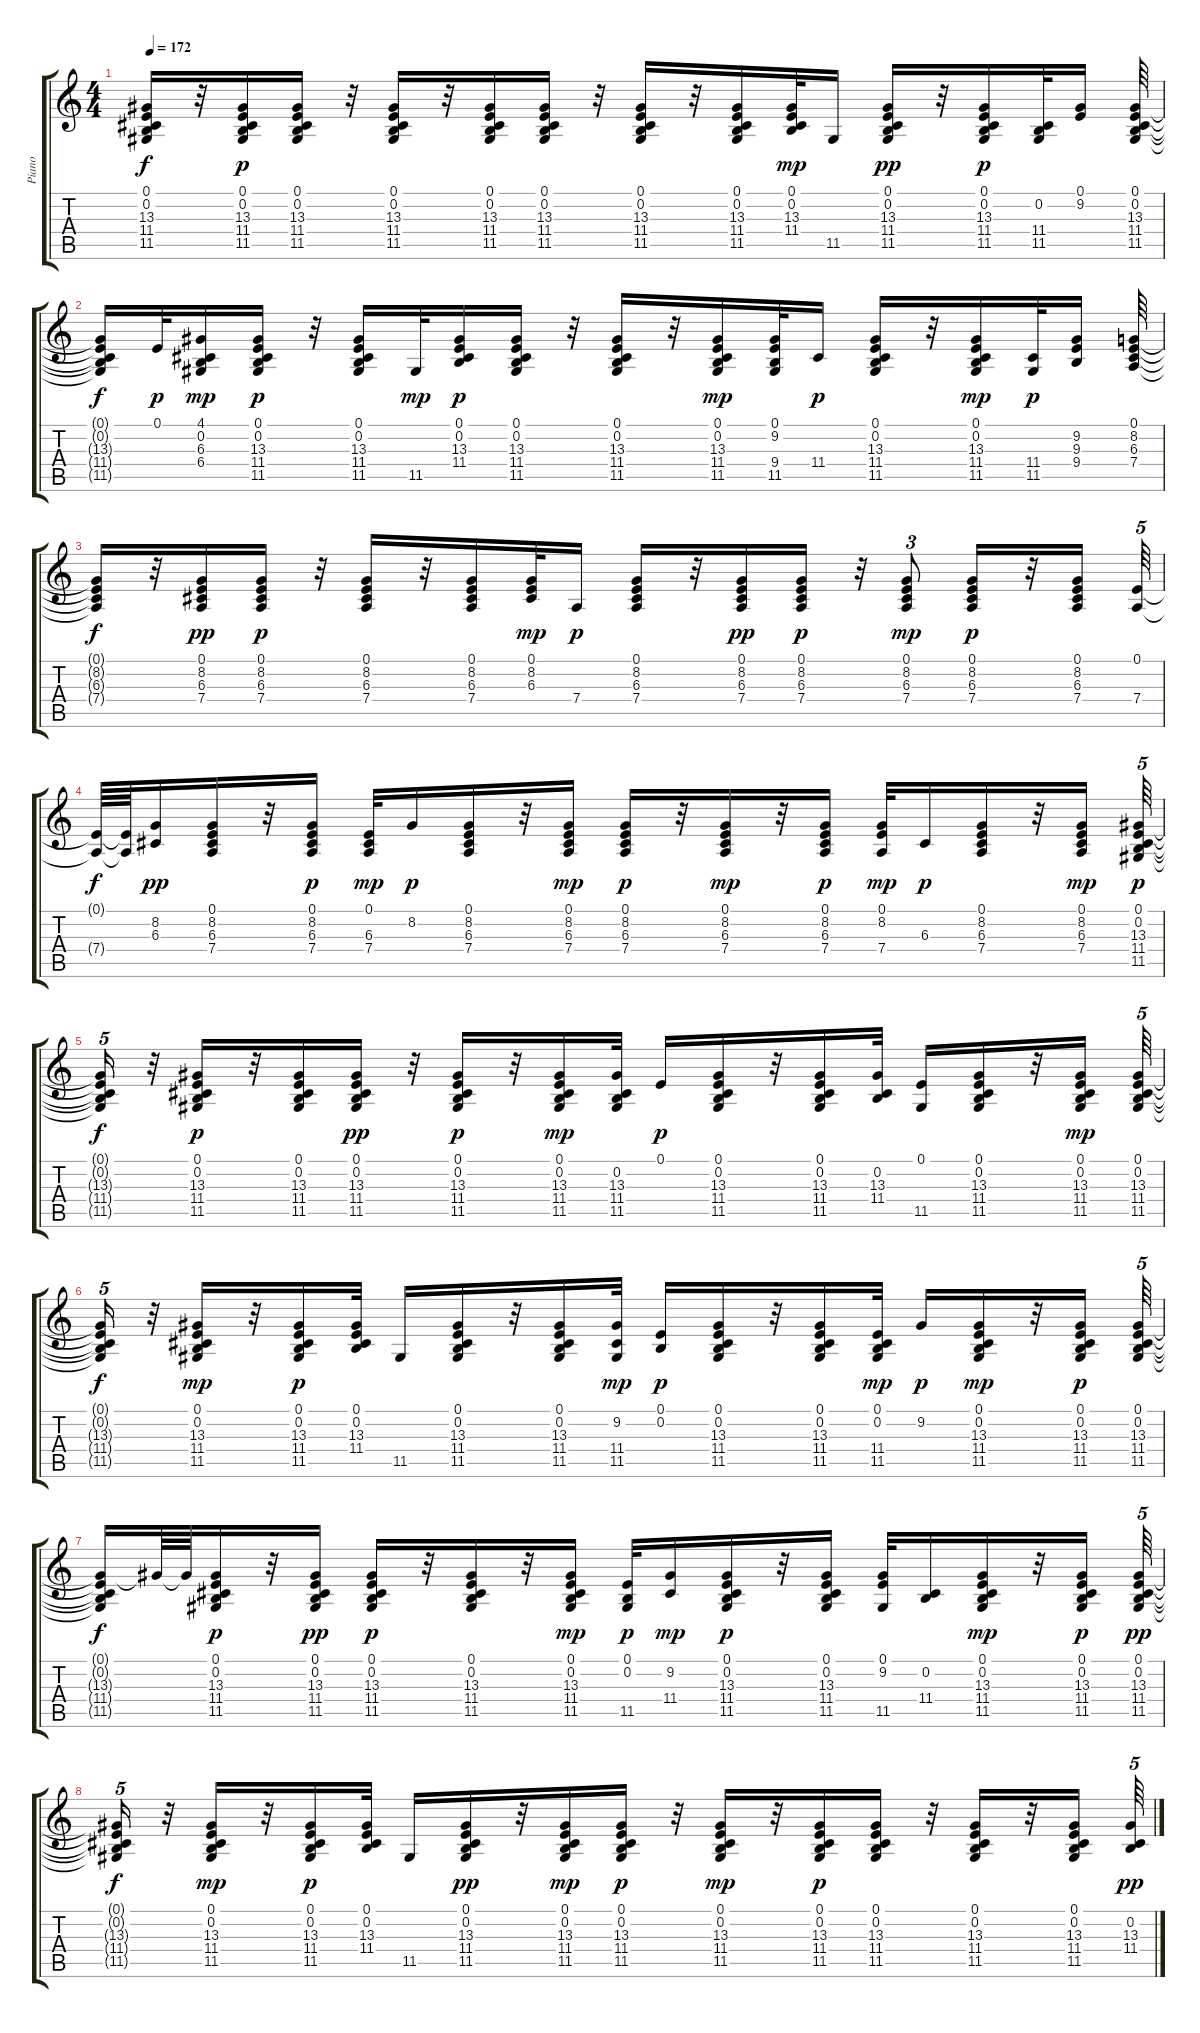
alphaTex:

\track ("Piano" "Piano") {instrument violin}
\staff {score tabs}
\tuning (E4 B3 G3 D3 A2 E2) {hide}
\ts (4 4)
\tempo 172
\clef g2
\ks c
(0.1{t} 0.2{t} 13.3{t} 11.4{t} 11.5{t}).16{dy f} r.32 (0.1 0.2 13.3 11.4 11.5).16{dy p} (0.1 0.2 13.3 11.4 11.5).16 r.32 (0.1 0.2 13.3 11.4 11.5).16 r.32 (0.1 0.2 13.3 11.4 11.5).16 (0.1 0.2 13.3 11.4 11.5).16 r.32 (0.1 0.2 13.3 11.4 11.5).16 r.32 (0.1 0.2 13.3 11.4 11.5).16 (0.1 0.2 13.3 11.4).32{dy mp} 11.5.16 (0.1 0.2 13.3 11.4 11.5).16{dy pp} r.32 (0.1 0.2 13.3 11.4 11.5).16{dy p} (0.2 11.4 11.5).32 (0.1 9.2).16 (0.1 0.2 13.3 11.4 11.5).64 |
(0.1{t} 0.2{t} 13.3{t} 11.4{t} 11.5{t}).16{dy f} 0.1.32{dy p} (4.1 0.2 6.3 6.4).16{dy mp} (0.1 0.2 13.3 11.4 11.5).16{dy p} r.32 (0.1 0.2 13.3 11.4 11.5).16 11.5.32{dy mp} (0.1 0.2 13.3 11.4).16{dy p} (0.1 0.2 13.3 11.4 11.5).16 r.32 (0.1 0.2 13.3 11.4 11.5).16 r.32 (0.1 0.2 13.3 11.4 11.5).16{dy mp} (0.1 9.2 9.4 11.5).32 11.4.16{dy p} (0.1 0.2 13.3 11.4 11.5).16 r.32 (0.1 0.2 13.3 11.4 11.5).16{dy mp} (11.4 11.5).32{dy p} (9.2 9.3 9.4).16 (0.1 8.2 6.3 7.4).64 |
(0.1{t} 8.2{t} 6.3{t} 7.4{t}).16{dy f} r.32 (0.1 8.2 6.3 7.4).16{dy pp} (0.1 8.2 6.3 7.4).16{dy p} r.32 (0.1 8.2 6.3 7.4).16 r.32 (0.1 8.2 6.3 7.4).16 (0.1 8.2 6.3).32{dy mp} 7.4.16{dy p} (0.1 8.2 6.3 7.4).16 r.32 (0.1 8.2 6.3 7.4).16{dy pp} (0.1 8.2 6.3 7.4).16{dy p} r.32 (0.1 8.2 6.3 7.4).8{tu (3 2) dy mp} (0.1 8.2 6.3 7.4).16{dy p} r.32 (0.1 8.2 6.3 7.4).16 (0.1 7.4).64{tu (5 4)} |
(0.1{t} 7.4{t}).64{dy f} (0.1{t} 7.4{t}).64 (8.2 6.3).16{dy pp} (0.1 8.2 6.3 7.4).16 r.32 (0.1 8.2 6.3 7.4).16{dy p} (0.1 6.3 7.4).32{dy mp} 8.2.16{dy p} (0.1 8.2 6.3 7.4).16 r.32 (0.1 8.2 6.3 7.4).16{dy mp} (0.1 8.2 6.3 7.4).16{dy p} r.32 (0.1 8.2 6.3 7.4).16{dy mp} r.32 (0.1 8.2 6.3 7.4).16{dy p} (0.1 8.2 7.4).32{dy mp} 6.3.16{dy p} (0.1 8.2 6.3 7.4).16 r.32 (0.1 8.2 6.3 7.4).16{dy mp} (0.1 0.2 13.3 11.4 11.5).64{tu (5 4) dy p} |
(0.1{t} 0.2{t} 13.3{t} 11.4{t} 11.5{t}).16{tu (5 4) dy f} r.32 (0.1 0.2 13.3 11.4 11.5).16{dy p} r.32 (0.1 0.2 13.3 11.4 11.5).16 (0.1 0.2 13.3 11.4 11.5).16{dy pp} r.32 (0.1 0.2 13.3 11.4 11.5).16{dy p} r.32 (0.1 0.2 13.3 11.4 11.5).16{dy mp} (0.2 13.3 11.4 11.5).32 0.1.16{dy p} (0.1 0.2 13.3 11.4 11.5).16 r.32 (0.1 0.2 13.3 11.4 11.5).16 (0.2 13.3 11.4).32 (0.1 11.5).16 (0.1 0.2 13.3 11.4 11.5).16 r.32 (0.1 0.2 13.3 11.4 11.5).16{dy mp} (0.1 0.2 13.3 11.4 11.5).64{tu (5 4)} |
(0.1{t} 0.2{t} 13.3{t} 11.4{t} 11.5{t}).16{tu (5 4) dy f} r.32 (0.1 0.2 13.3 11.4 11.5).16{dy mp} r.32 (0.1 0.2 13.3 11.4 11.5).16{dy p} (0.1 0.2 13.3 11.4).32 11.5.16 (0.1 0.2 13.3 11.4 11.5).16 r.32 (0.1 0.2 13.3 11.4 11.5).16 (9.2 11.4 11.5).32{dy mp} (0.1 0.2).16{dy p} (0.1 0.2 13.3 11.4 11.5).16 r.32 (0.1 0.2 13.3 11.4 11.5).16 (0.1 0.2 11.4 11.5).32{dy mp} 9.2.16{dy p} (0.1 0.2 13.3 11.4 11.5).16{dy mp} r.32 (0.1 0.2 13.3 11.4 11.5).16{dy p} (0.1 0.2 13.3 11.4 11.5).64{tu (5 4)} |
(0.1{t} 0.2{t} 13.3{t} 11.4{t} 11.5{t}).16{dy f} 13.3{t}.64 13.3{t}.64 (0.1 0.2 13.3 11.4 11.5).16{dy p} r.32 (0.1 0.2 13.3 11.4 11.5).16{dy pp} (0.1 0.2 13.3 11.4 11.5).16{dy p} r.32 (0.1 0.2 13.3 11.4 11.5).16 r.32 (0.1 0.2 13.3 11.4 11.5).16{dy mp} (0.1 0.2 11.5).32{dy p} (9.2 11.4).16{dy mp} (0.1 0.2 13.3 11.4 11.5).16{dy p} r.32 (0.1 0.2 13.3 11.4 11.5).16 (0.1 9.2 11.5).32 (0.2 11.4).16 (0.1 0.2 13.3 11.4 11.5).16{dy mp} r.32 (0.1 0.2 13.3 11.4 11.5).16{dy p} (0.1 0.2 13.3 11.4 11.5).64{tu (5 4) dy pp} |
(0.1{t} 0.2{t} 13.3{t} 11.4{t} 11.5{t}).16{tu (5 4) dy f} r.32 (0.1 0.2 13.3 11.4 11.5).16{dy mp} r.32 (0.1 0.2 13.3 11.4 11.5).16{dy p} (0.1 0.2 13.3 11.4).32 11.5.16 (0.1 0.2 13.3 11.4 11.5).16{dy pp} r.32 (0.1 0.2 13.3 11.4 11.5).16{dy mp} (0.1 0.2 13.3 11.4 11.5).16{dy p} r.32 (0.1 0.2 13.3 11.4 11.5).16{dy mp} r.32 (0.1 0.2 13.3 11.4 11.5).16{dy p} (0.1 0.2 13.3 11.4 11.5).16 r.32 (0.1 0.2 13.3 11.4 11.5).16 r.32 (0.1 0.2 13.3 11.4 11.5).16 (0.2 13.3 11.4).64{tu (5 4) dy pp}
